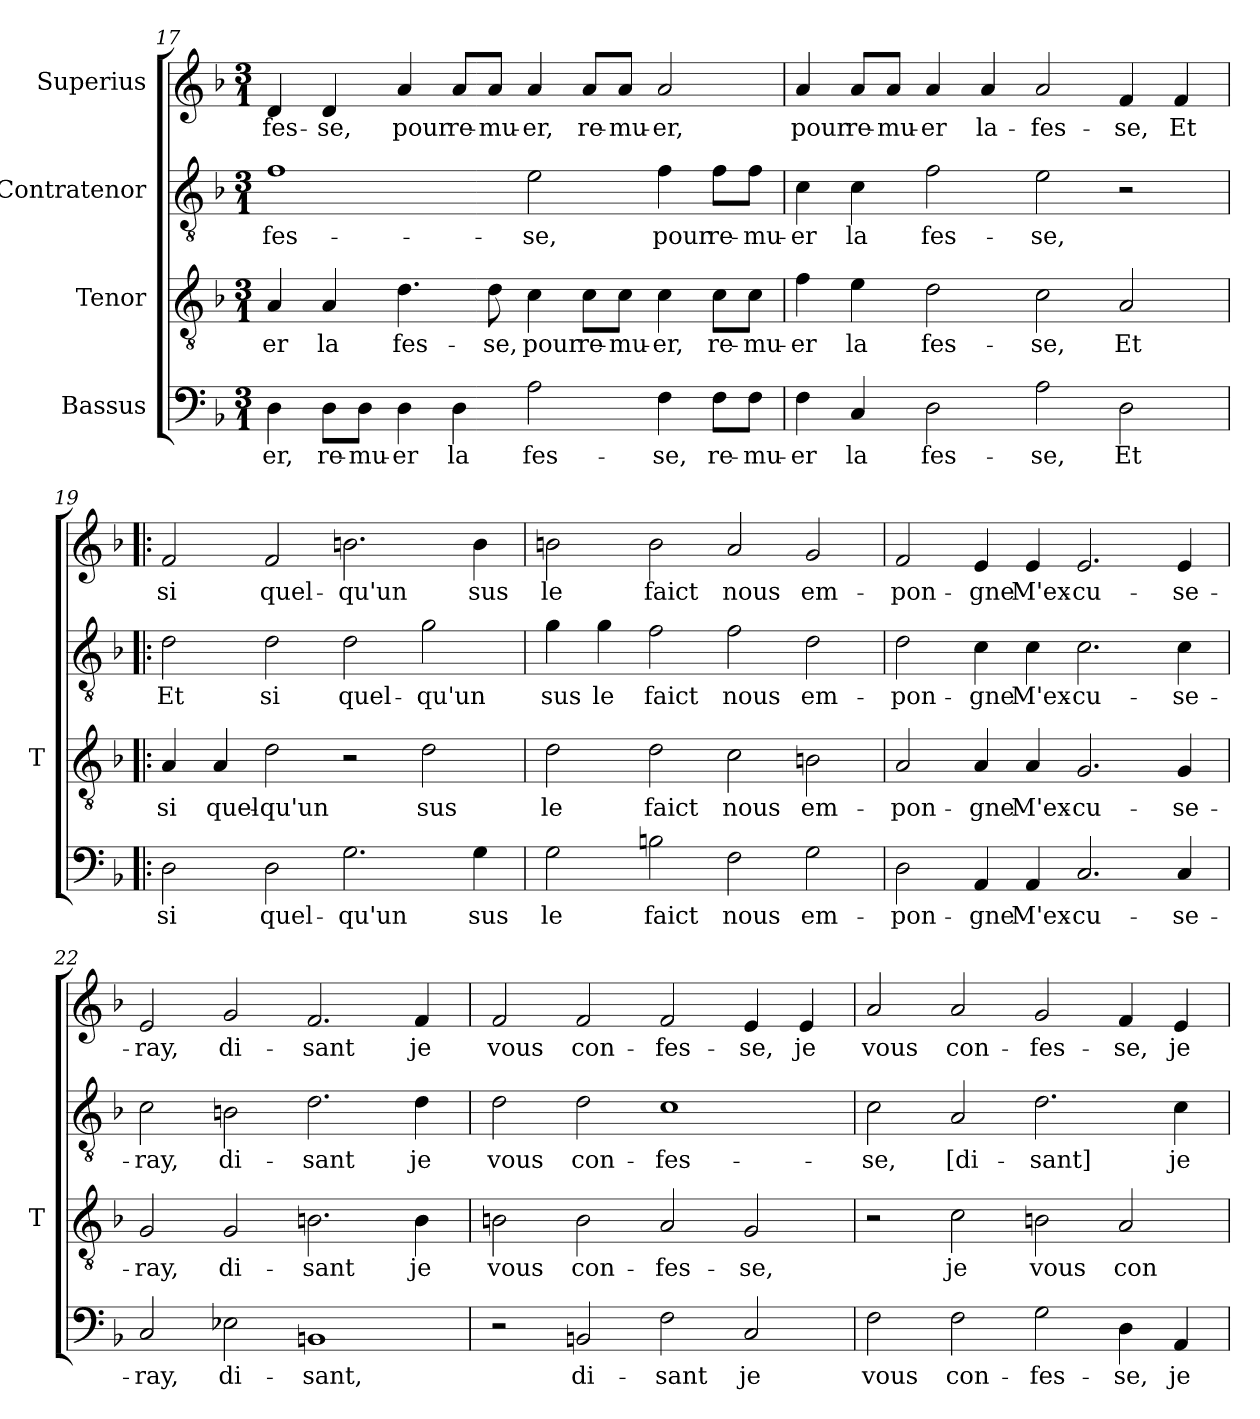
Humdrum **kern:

**kern	**text	**kern	**text	**kern	**text	**kern	**text
*part4	*part4	*part3	*part3	*part2	*part2	*part1	*part1
*staff4	*staff4	*staff3	*staff3	*staff2	*staff2	*staff1	*staff1
*I"Bassus	*	*I"Tenor	*	*I"Contratenor	*	*I"Superius	*
*	*	*I'T	*	*	*	*	*
*clefF4	*	*clefGv2	*	*clefGv2	*	*clefG2	*
*k[b-]	*	*k[b-]	*	*k[b-]	*	*k[b-]	*
*M3/1	*	*M3/1	*	*M3/1	*	*M3/1	*
=17	=17	=17	=17	=17	=17	=17	=17
4D	-er,	4A	-er	1f	fes-	4d	fes-
8D\L	re-	4A	-la	.	.	4d	-se,
8D\J	mu-	.	.	.	.	.	.
4D	-er	4.d	fes-	.	.	4a	-pour
4D	-la	.	.	.	.	8a/L	re-
.	.	8d	-se,	.	.	8a/J	mu-
2A	fes-	4c	-pour	2e	-se,	4a	-er,
.	.	8c\L	re-	.	.	8a/L	re-
.	.	8c\J	mu-	.	.	8a/J	mu-
4F	-se,	4c	-er,	4f	-pour	2a	-er,
8F\L	re-	8c\L	re-	8f\L	re-	.	.
8F\J	mu-	8c\J	mu-	8f\J	mu-	.	.
=18	=18	=18	=18	=18	=18	=18	=18
4F	-er	4f	-er	4c	-er	4a	-pour
4C	-la	4e	-la	4c	-la	8a/L	re-
.	.	.	.	.	.	8a/J	mu-
2D	fes-	2d	fes-	2f	fes-	4a	-er
.	.	.	.	.	.	4a	la-
2A	-se,	2c	-se,	2e	-se,	2a	fes-
2D	-Et	2A	-Et	2r	.	4f	-se,
.	.	.	.	.	.	4f	-Et
=19!|:	=19!|:	=19!|:	=19!|:	=19!|:	=19!|:	=19!|:	=19!|:
2D	-si	4A	-si	2d	-Et	2f	-si
.	.	4A	quel-	.	.	.	.
2D	quel-	2d	-qu'un	2d	-si	2f	quel-
2.G	-qu'un	2r	.	2d	quel-	2.bn	-qu'un
.	.	2d	-sus	2g	-qu'un	.	.
4G	-sus	.	.	.	.	4b	-sus
=20	=20	=20	=20	=20	=20	=20	=20
2G	-le	2d	-le	4g	-sus	2bn	-le
.	.	.	.	4g	-le	.	.
2B	-faict	2d	-faict	2f	-faict	2b	-faict
2F	-nous	2c	-nous	2f	-nous	2a	-nous
2G	em-	2Bn	em-	2d	em-	2g	em-
=21	=21	=21	=21	=21	=21	=21	=21
2D	pon-	2A	pon-	2d	pon-	2f	pon-
4AA	-gne	4A	-gne	4c	-gne	4e	-gne
4AA	M'ex-	4A	M'ex-	4c	M'ex-	4e	M'ex-
2.C	cu-	2.G	cu-	2.c	cu-	2.e	cu-
4C	se-	4G	se-	4c	se-	4e	se-
=22	=22	=22	=22	=22	=22	=22	=22
2C	-ray,	2G	-ray,	2c	-ray,	2e	-ray,
2E-X	di-	2G	di-	2Bn	di-	2g	di-
1BB	-sant,	2.Bn	-sant	2.d	-sant	2.f	-sant
.	.	4B	-je	4d	-je	4f	-je
=23	=23	=23	=23	=23	=23	=23	=23
2r	.	2Bn	-vous	2d	-vous	2f	-vous
2BB	di-	2B	con-	2d	con-	2f	con-
2F	-sant	2A	fes-	1c	fes-	2f	fes-
2C	-je	2G	-se,	.	.	4e	-se,
.	.	.	.	.	.	4e	-je
=24	=24	=24	=24	=24	=24	=24	=24
2F	-vous	2r	.	2c	-se,	2a	-vous
2F	con-	2c	-je	2A	[di-	2a	con-
2G	fes-	2Bn	-vous	2.d	-sant]	2g	fes-
4D	-se,	2A	con-	.	.	4f	-se,
4AA	-je	.	.	4c	-je	4e	-je
=	=	=	=	=	=	=	=
*-	*-	*-	*-	*-	*-	*-	*-
